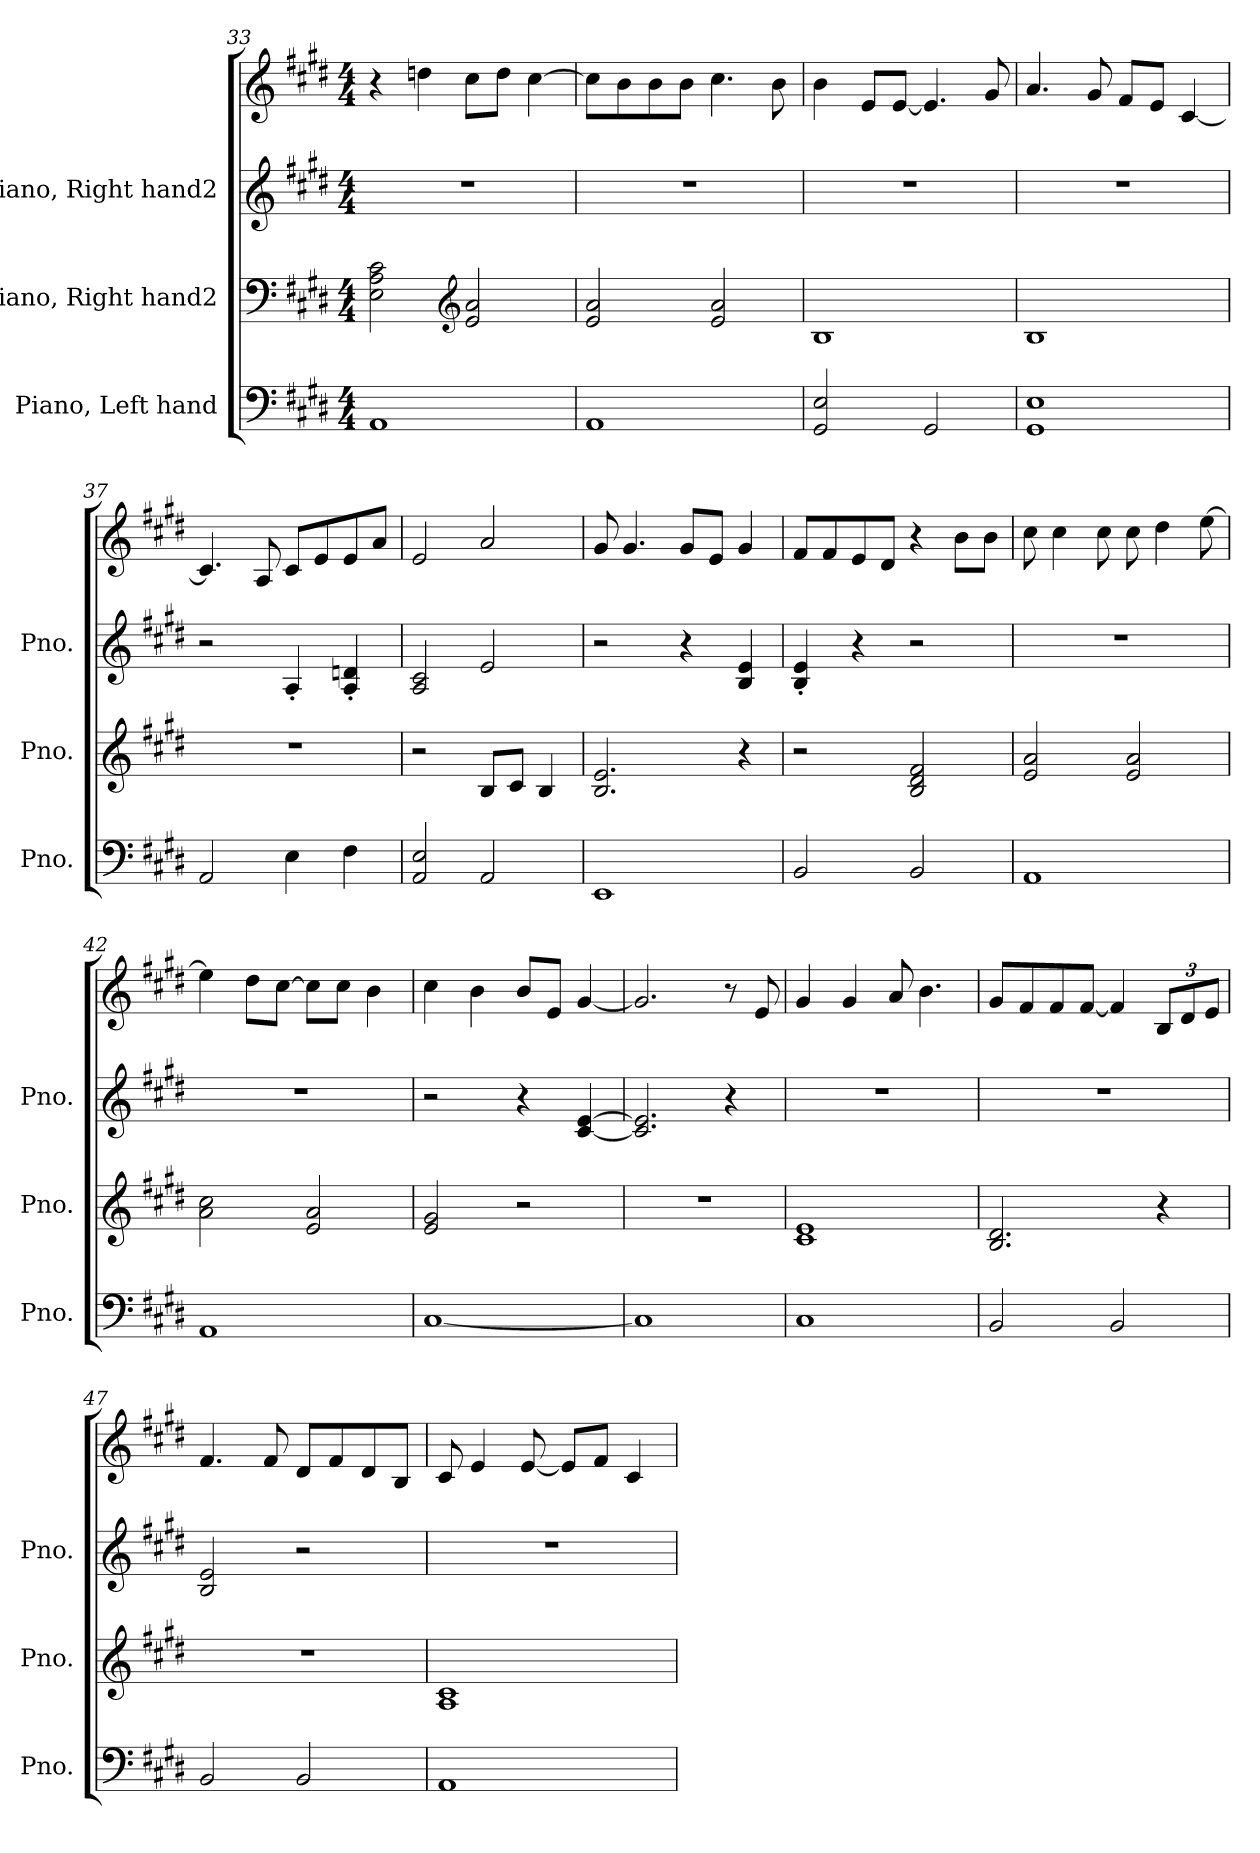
**kern	**kern	**kern	**kern
*part3	*part2	*part1	*part1
*staff4	*staff3	*staff2	*staff1
*I"Piano, Left hand	*I"Piano, Right hand2	*I"Piano, Right hand2	*
*I'Pno.	*I'Pno.	*I'Pno.	*
*clefF4	*clefF4	*clefG2	*clefG2
*k[f#c#g#d#]	*k[f#c#g#d#]	*k[f#c#g#d#]	*k[f#c#g#d#]
*M4/4	*M4/4	*M4/4	*M4/4
=33	=33	=33	=33
1AA	2E\ 2A\ 2c#\	1r	4r
.	.	.	4ddn\
*	*clefG2	*	*
.	2e/ 2a/	.	8cc#\L
.	.	.	8dd\J
.	.	.	[4cc#\
=34	=34	=34	=34
1AA	2e/ 2a/	1r	8cc#\L]
.	.	.	8b\
.	.	.	8b\
.	.	.	8b\J
.	2e/ 2a/	.	4.cc#\
.	.	.	8b\
=35	=35	=35	=35
2GG#/ 2E/	1B	1r	4b\
.	.	.	8e/L
.	.	.	[8e/J
2GG#/	.	.	4.e/]
.	.	.	8g#/
!!LO:LB:g=z
=36	=36	=36	=36
1GG# 1E	1B	1r	4.a/
.	.	.	8g#/
.	.	.	8f#/L
.	.	.	8e/J
.	.	.	[4c#/
=37	=37	=37	=37
2AA/	1r	2r	4.c#/]
.	.	.	8A/
4E\	.	4A'/	8c#/L
.	.	.	8e/
4F#\	.	4A/' 4dn/'	8e/
.	.	.	8a/J
=38	=38	=38	=38
2AA/ 2E/	2r	2A/ 2c#/	2e/
2AA/	8B/L	2e/	2a/
.	8c#/J	.	.
.	4B/	.	.
=39	=39	=39	=39
1EE	2.B/ 2.e/	2r	8g#/
.	.	.	4.g#/
.	.	4r	8g#/L
.	.	.	8e/J
.	4r	4B/ 4e/	4g#/
=40	=40	=40	=40
2BB/	2r	4B/' 4e/'	8f#/L
.	.	.	8f#/
.	.	4r	8e/
.	.	.	8d#/J
2BB/	2B/ 2d#/ 2f#/	2r	4r
.	.	.	8b\L
.	.	.	8b\J
!!LO:LB:g=z
=41	=41	=41	=41
1AA	2e/ 2a/	1r	8cc#\
.	.	.	4cc#\
.	.	.	8cc#\
.	2e/ 2a/	.	8cc#\
.	.	.	4dd#\
.	.	.	[8ee\
=42	=42	=42	=42
1AA	2a\ 2cc#\	1r	4ee\]
.	.	.	8dd#\L
.	.	.	[8cc#\J
.	2e/ 2a/	.	8cc#\L]
.	.	.	8cc#\J
.	.	.	4b\
=43	=43	=43	=43
[1C#	2e/ 2g#/	2r	4cc#\
.	.	.	4b\
.	2r	4r	8b/L
.	.	.	8e/J
.	.	[4c#/ [4e/	[4g#/
=44	=44	=44	=44
1C#]	1r	2.c#/] 2.e/]	2.g#/]
.	.	4r	8r
.	.	.	8e/
=45	=45	=45	=45
1C#	1c# 1e	1r	4g#/
.	.	.	4g#/
.	.	.	8a/
.	.	.	4.b\
=46	=46	=46	=46
2BB/	2.B/ 2.d#/	1r	8g#/L
.	.	.	8f#/
.	.	.	8f#/
.	.	.	[8f#/J
2BB/	.	.	4f#/]
*	*	*	*Xbrackettup
.	4r	.	12B/L
.	.	.	12d#/
.	.	.	12e/J
!!LO:PB:g=z
=47	=47	=47	=47
2BB/	1r	2B/ 2e/	4.f#/
.	.	.	8f#/
2BB/	.	2r	8d#/L
.	.	.	8f#/
.	.	.	8d#/
.	.	.	8B/J
=48	=48	=48	=48
1AA	1A 1c#	1r	8c#/
.	.	.	4e/
.	.	.	[8e/
.	.	.	8e/L]
.	.	.	8f#/J
.	.	.	4c#/
=	=	=	=
*-	*-	*-	*-
